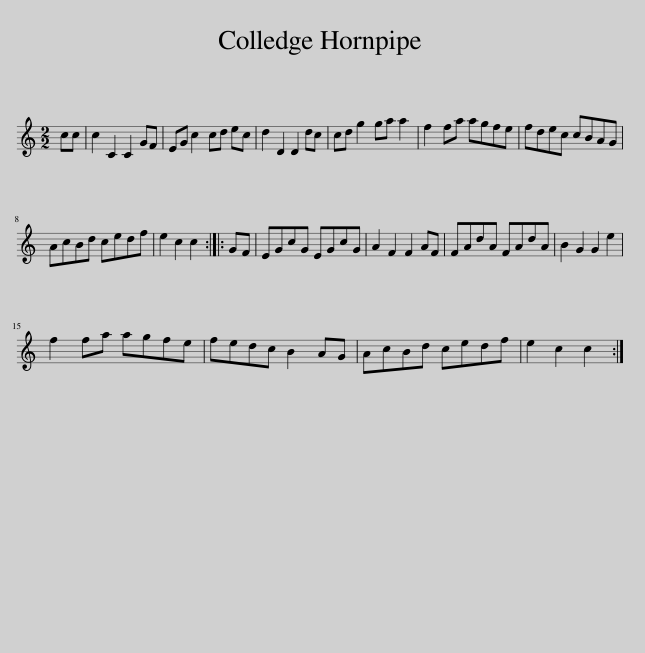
X:1
L:1/8
M:2/2
I:linebreak $
K:C
V:1 treble
V:1
 cc | c2 C2 C2 GF | EG c2 cd ec | d2 D2 D2 dc | cd g2 ga a2 | %5
 f2 fa agfe | fdec cBAG |$ AcBd cedf | e2 c2 c2 :: GF | %10
 EGcG EGcG | A2 F2 F2 AF | FAdA FAdA | B2 G2 G2 e2 |$ f2 fa agfe | %15
 fedc B2 AG | AcBd cedf | e2 c2 c2 :| %18
